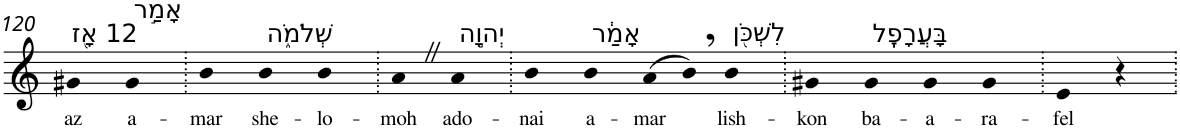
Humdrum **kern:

**kern	**text
*part1	*part1
*staff1	*staff1
*I"Piano	*
*I'Pno	*
!!LO:PB:g=z
*clefG2	*
*k[]	*
=120	=120
!LO:TX:a:t=12 אָ֖ז	!
!	!LO:LY:b
4g#X	az
!LO:TX:a:t=אָמַ֣ר	!
!	!LO:LY:b
4g#	a-
=121.	=121.
!	!LO:LY:b
4b	-mar
!LO:TX:a:t=שְׁלֹמֹ֑ה	!
!	!LO:LY:b
4b	she-
!	!LO:LY:b
4b	-lo-
=122.	=122.
!	!LO:LY:b
4aZ	-moh
!LO:TX:a:t=יְהוָ֣ה	!
!	!LO:LY:b
4a	ado-
=123.	=123.
!	!LO:LY:b
4b	-nai
!LO:TX:a:t=אָמַ֔ר	!
!	!LO:LY:b
4b	a-
!	!LO:LY:b
(>8a	-mar
8b,)	.
!LO:TX:a:t=לִשְׁכֹּ֖ן	!
!	!LO:LY:b
4b	lish-
=124.	=124.
!	!LO:LY:b
4g#X	-kon
!LO:TX:a:t=בָּעֲרָפֶֽל	!
!	!LO:LY:b
4g#	ba-
!	!LO:LY:b
4g#	-a-
!	!LO:LY:b
4g#	-ra-
=125.	=125.
!	!LO:LY:b
4e	-fel
4r	.
=.	=.
*-	*-
